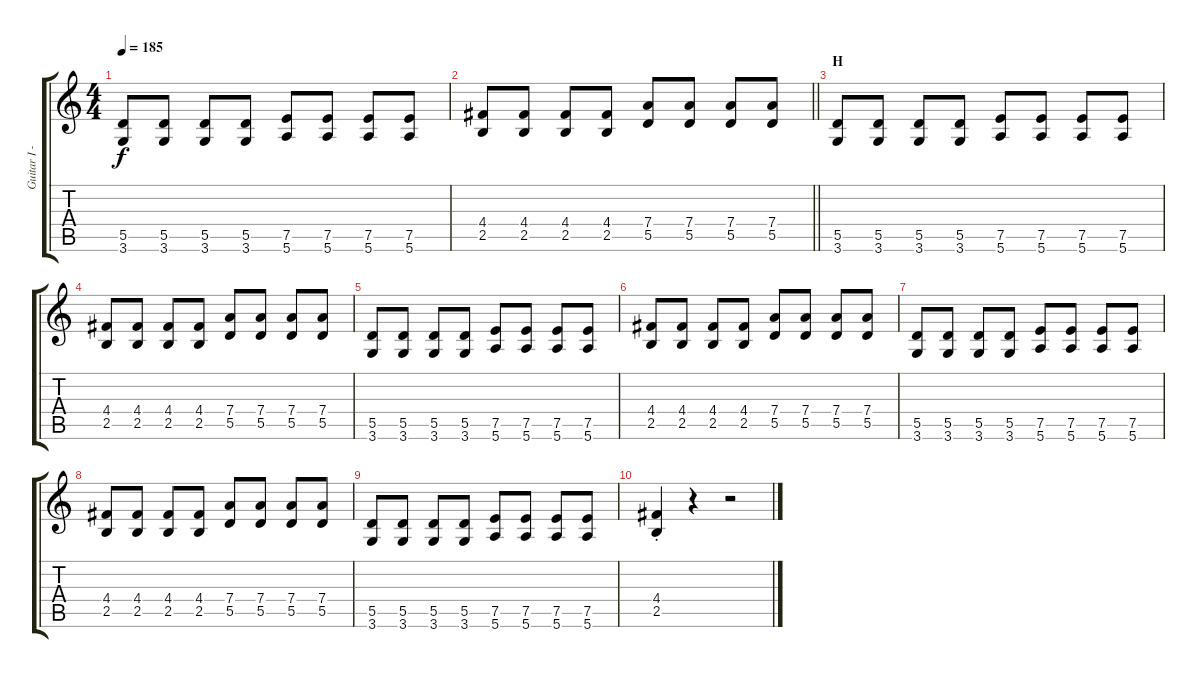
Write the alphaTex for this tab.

\track ("Guitar I - Gotoh" "Guitar I -") {instrument distortionguitar}
\staff {score tabs}
\tuning (E4 B3 G3 D3 A2 E2) {hide}
\ts (4 4)
\tempo 185
\clef g2
\ks c
(5.5 3.6).8{dy f} (5.5 3.6).8 (5.5 3.6).8 (5.5 3.6).8 (7.5 5.6).8 (7.5 5.6).8 (7.5 5.6).8 (7.5 5.6).8 |
\barLineRight lightlight
(4.4 2.5).8 (4.4 2.5).8 (4.4 2.5).8 (4.4 2.5).8 (7.4 5.5).8 (7.4 5.5).8 (7.4 5.5).8 (7.4 5.5).8 |
\section ("" "H")
(5.5 3.6).8 (5.5 3.6).8 (5.5 3.6).8 (5.5 3.6).8 (7.5 5.6).8 (7.5 5.6).8 (7.5 5.6).8 (7.5 5.6).8 |
(4.4 2.5).8 (4.4 2.5).8 (4.4 2.5).8 (4.4 2.5).8 (7.4 5.5).8 (7.4 5.5).8 (7.4 5.5).8 (7.4 5.5).8 |
(5.5 3.6).8 (5.5 3.6).8 (5.5 3.6).8 (5.5 3.6).8 (7.5 5.6).8 (7.5 5.6).8 (7.5 5.6).8 (7.5 5.6).8 |
(4.4 2.5).8 (4.4 2.5).8 (4.4 2.5).8 (4.4 2.5).8 (7.4 5.5).8 (7.4 5.5).8 (7.4 5.5).8 (7.4 5.5).8 |
(5.5 3.6).8 (5.5 3.6).8 (5.5 3.6).8 (5.5 3.6).8 (7.5 5.6).8 (7.5 5.6).8 (7.5 5.6).8 (7.5 5.6).8 |
(4.4 2.5).8 (4.4 2.5).8 (4.4 2.5).8 (4.4 2.5).8 (7.4 5.5).8 (7.4 5.5).8 (7.4 5.5).8 (7.4 5.5).8 |
(5.5 3.6).8 (5.5 3.6).8 (5.5 3.6).8 (5.5 3.6).8 (7.5 5.6).8 (7.5 5.6).8 (7.5 5.6).8 (7.5 5.6).8 |
(4.4{st} 2.5{st}).4 r.4 r.2
